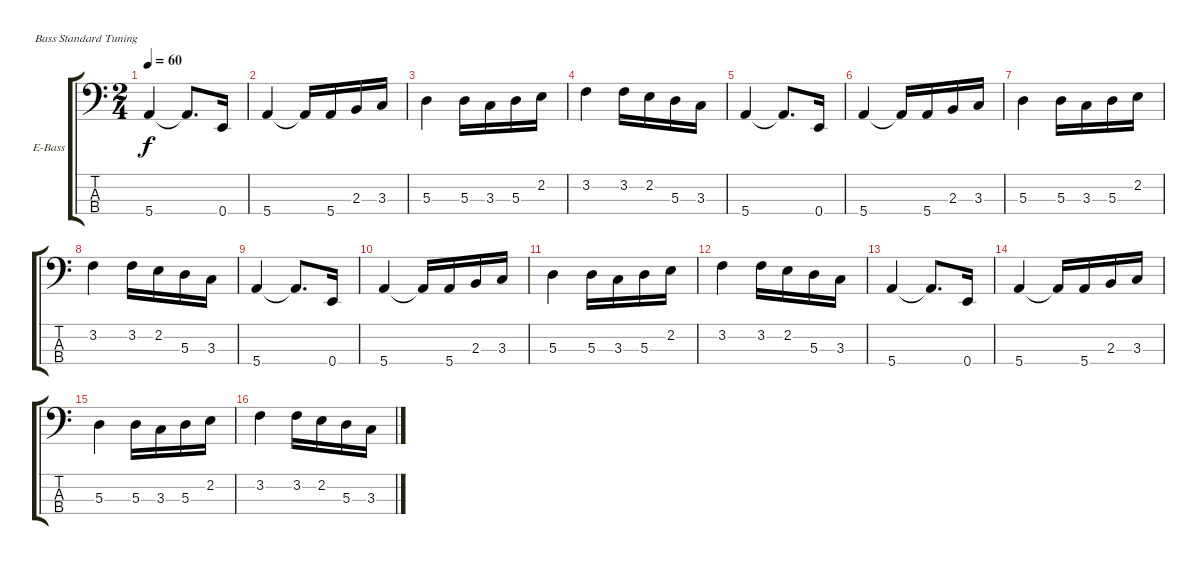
\defaultSystemsLayout 4
\bracketExtendMode groupsimilarinstruments
\firstSystemTrackNameOrientation horizontal
\otherSystemsTrackNameOrientation horizontal
\track ("Electric Bass" "E-Bass") {instrument electricbassfinger}
\staff {score tabs}
\tuning (G2 D2 A1 E1)
\ts (2 4)
\tempo 60
\clef f4
\ks aminor
5.4.4{dy f} 5.4{t}.8{d} 0.4.16 |
5.4.4 5.4{t}.16 5.4.16 2.3.16 3.3.16 |
5.3.4 5.3.16 3.3.16 5.3.16 2.2.16 |
3.2.4 3.2.16 2.2.16 5.3.16 3.3.16 |
5.4.4 5.4{t}.8{d} 0.4.16 |
5.4.4 5.4{t}.16 5.4.16 2.3.16 3.3.16 |
5.3.4 5.3.16 3.3.16 5.3.16 2.2.16 |
3.2.4 3.2.16 2.2.16 5.3.16 3.3.16 |
5.4.4 5.4{t}.8{d} 0.4.16 |
5.4.4 5.4{t}.16 5.4.16 2.3.16 3.3.16 |
5.3.4 5.3.16 3.3.16 5.3.16 2.2.16 |
3.2.4 3.2.16 2.2.16 5.3.16 3.3.16 |
5.4.4 5.4{t}.8{d} 0.4.16 |
5.4.4 5.4{t}.16 5.4.16 2.3.16 3.3.16 |
5.3.4 5.3.16 3.3.16 5.3.16 2.2.16 |
3.2.4 3.2.16 2.2.16 5.3.16 3.3.16
